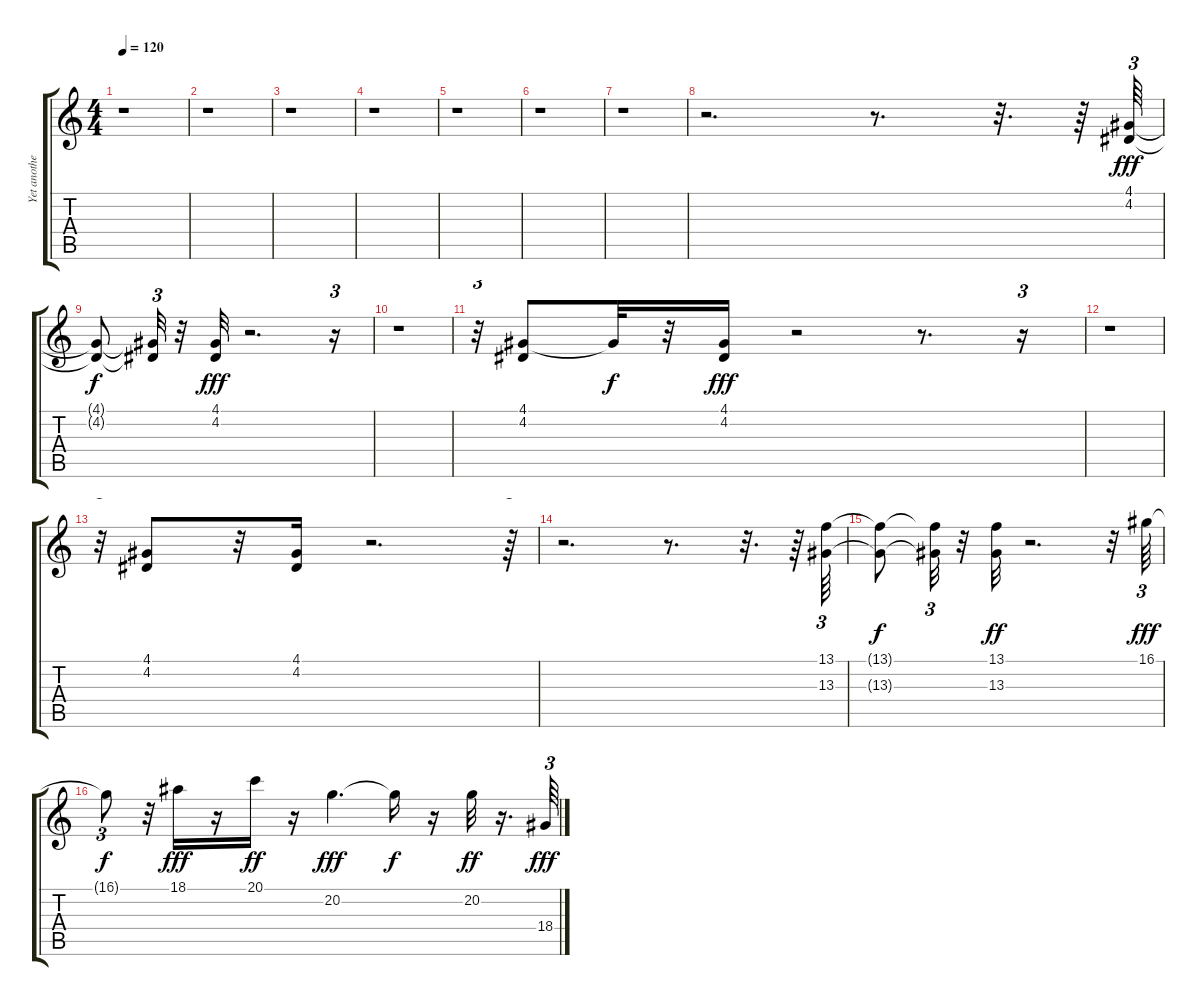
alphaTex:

\track ("Yet another brass section" "Yet anothe") {instrument synthbrass1}
\staff {score tabs}
\tuning (E4 B3 G3 D3 A2 E2) {hide}
\ts (4 4)
\tempo 120
\clef g2
\ks c
r.1{dy fff} |
r.1 |
r.1 |
r.1 |
r.1 |
r.1 |
r.1 |
r.2{d} r.8{d} r.32{d} r.64 (4.1 4.2).64{tu (3 2)} |
(4.1{t} 4.2{t}).8{dy f} (4.1{t} 4.2{t}).32{tu (3 2)} r.32 (4.1 4.2).32{dy fff} r.2{d} r.16{tu (3 2)} |
r.1 |
r.32{tu (3 2)} (4.1 4.2).8 4.1{t}.32{dy f} r.32 (4.1 4.2).16{dy fff} r.2 r.8{d} r.16{tu (3 2)} |
r.1 |
r.32{tu (3 2)} (4.1 4.2).8 r.32 (4.1 4.2).16 r.2{d} r.64{tu (3 2)} |
r.2{d} r.8{d} r.32{d} r.64 (13.1 13.3).64{tu (3 2)} |
(13.1{t} 13.3{t}).8{dy f} (13.1{t} 13.3{t}).32{tu (3 2)} r.32 (13.1 13.3).32{dy ff} r.2{d} r.32 16.1.64{tu (3 2) dy fff} |
16.1{t}.8{tu (3 2) dy f} r.32 18.1.16{dy fff} r.16 20.1.16{dy ff} r.16 20.2.4{d dy fff} 20.2{t}.16{dy f} r.16 20.2.32{dy ff} r.16{d} 18.4.64{tu (3 2) dy fff}
